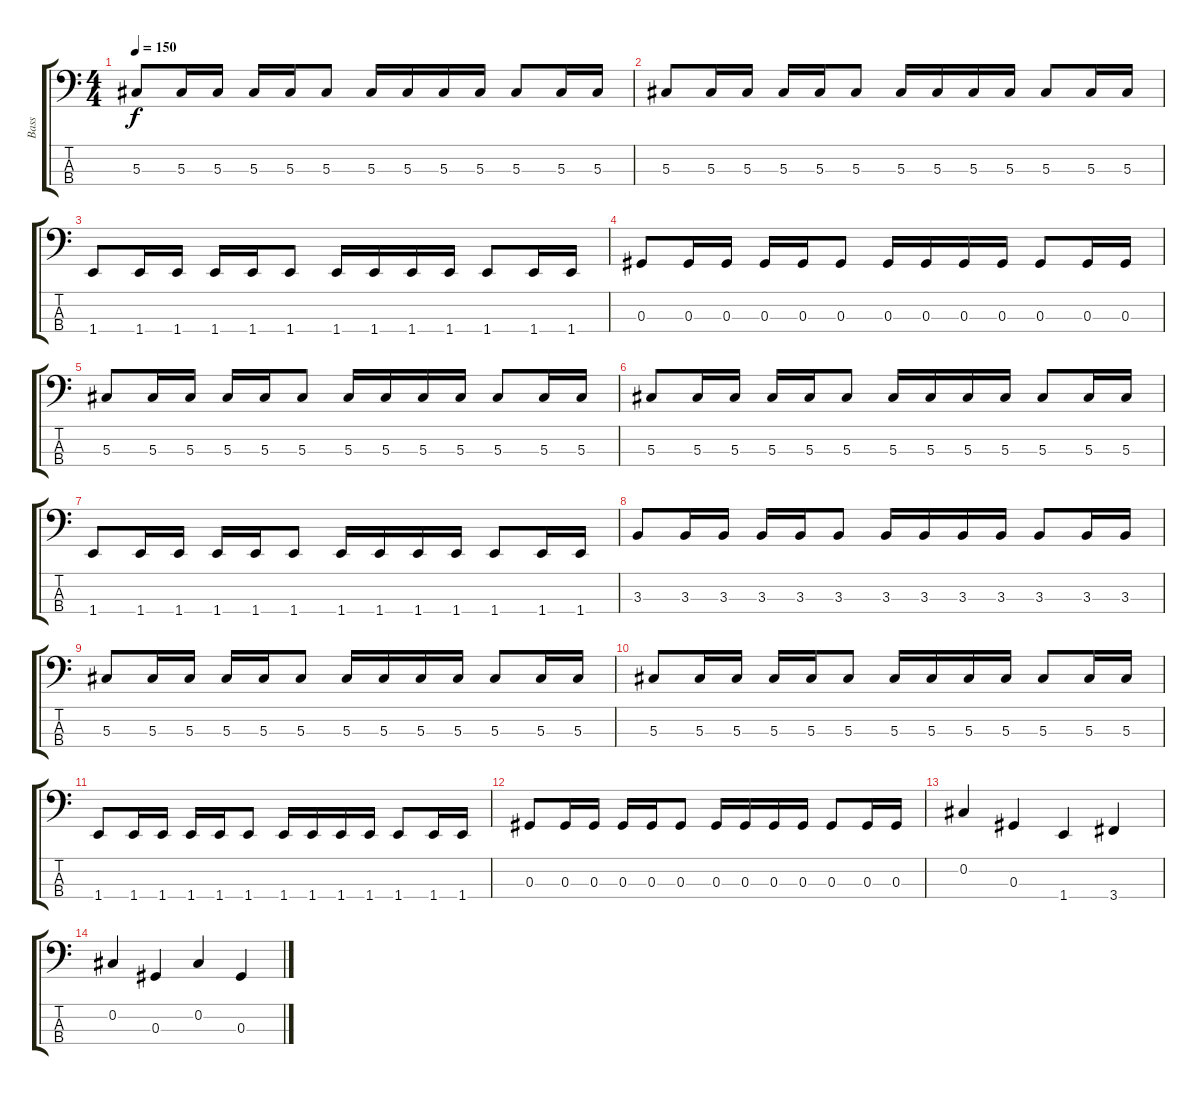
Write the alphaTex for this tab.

\track ("Bass" "Bass") {instrument electricbassfinger}
\staff {score tabs}
\tuning (Gb2 Db2 Ab1 Eb1) {hide}
\ts (4 4)
\tempo 150
\clef f4
\ks c
5.3.8{dy f} 5.3.16 5.3.16 5.3.16 5.3.16 5.3.8 5.3.16 5.3.16 5.3.16 5.3.16 5.3.8 5.3.16 5.3.16 |
5.3.8 5.3.16 5.3.16 5.3.16 5.3.16 5.3.8 5.3.16 5.3.16 5.3.16 5.3.16 5.3.8 5.3.16 5.3.16 |
1.4.8 1.4.16 1.4.16 1.4.16 1.4.16 1.4.8 1.4.16 1.4.16 1.4.16 1.4.16 1.4.8 1.4.16 1.4.16 |
0.3.8 0.3.16 0.3.16 0.3.16 0.3.16 0.3.8 0.3.16 0.3.16 0.3.16 0.3.16 0.3.8 0.3.16 0.3.16 |
5.3.8 5.3.16 5.3.16 5.3.16 5.3.16 5.3.8 5.3.16 5.3.16 5.3.16 5.3.16 5.3.8 5.3.16 5.3.16 |
5.3.8 5.3.16 5.3.16 5.3.16 5.3.16 5.3.8 5.3.16 5.3.16 5.3.16 5.3.16 5.3.8 5.3.16 5.3.16 |
1.4.8 1.4.16 1.4.16 1.4.16 1.4.16 1.4.8 1.4.16 1.4.16 1.4.16 1.4.16 1.4.8 1.4.16 1.4.16 |
3.3.8 3.3.16 3.3.16 3.3.16 3.3.16 3.3.8 3.3.16 3.3.16 3.3.16 3.3.16 3.3.8 3.3.16 3.3.16 |
5.3.8 5.3.16 5.3.16 5.3.16 5.3.16 5.3.8 5.3.16 5.3.16 5.3.16 5.3.16 5.3.8 5.3.16 5.3.16 |
5.3.8 5.3.16 5.3.16 5.3.16 5.3.16 5.3.8 5.3.16 5.3.16 5.3.16 5.3.16 5.3.8 5.3.16 5.3.16 |
1.4.8 1.4.16 1.4.16 1.4.16 1.4.16 1.4.8 1.4.16 1.4.16 1.4.16 1.4.16 1.4.8 1.4.16 1.4.16 |
0.3.8 0.3.16 0.3.16 0.3.16 0.3.16 0.3.8 0.3.16 0.3.16 0.3.16 0.3.16 0.3.8 0.3.16 0.3.16 |
0.2.4 0.3.4 1.4.4 3.4.4 |
0.2.4 0.3.4 0.2.4 0.3.4
